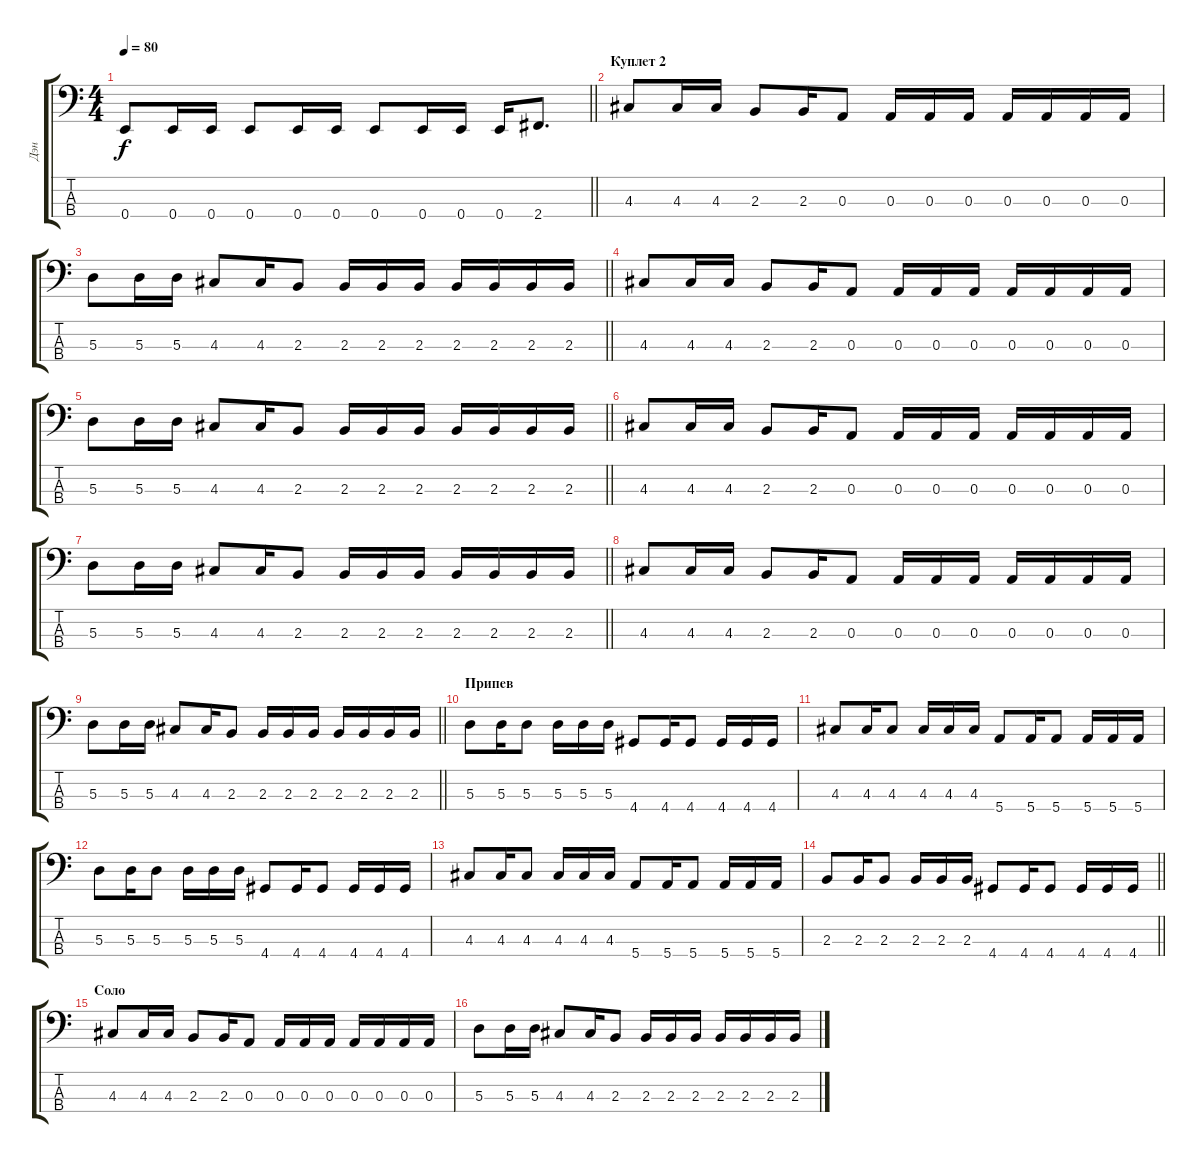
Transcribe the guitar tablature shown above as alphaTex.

\track ("Дэн" "Дэн") {instrument electricbassfinger}
\staff {score tabs}
\tuning (G2 D2 A1 E1) {hide}
\ts (4 4)
\tempo 80
\clef f4
\barLineRight lightlight
\ks c
0.4.8{dy f} 0.4.16 0.4.16 0.4.8 0.4.16 0.4.16 0.4.8 0.4.16 0.4.16 0.4.16 2.4.8{d} |
\section ("" "Куплет 2")
4.3.8 4.3.16 4.3.16 2.3.8 2.3.16 0.3.8 0.3.16 0.3.16 0.3.16 0.3.16 0.3.16 0.3.16 0.3.16 |
\barLineRight lightlight
5.3.8 5.3.16 5.3.16 4.3.8 4.3.16 2.3.8 2.3.16 2.3.16 2.3.16 2.3.16 2.3.16 2.3.16 2.3.16 |
4.3.8 4.3.16 4.3.16 2.3.8 2.3.16 0.3.8 0.3.16 0.3.16 0.3.16 0.3.16 0.3.16 0.3.16 0.3.16 |
\barLineRight lightlight
5.3.8 5.3.16 5.3.16 4.3.8 4.3.16 2.3.8 2.3.16 2.3.16 2.3.16 2.3.16 2.3.16 2.3.16 2.3.16 |
4.3.8 4.3.16 4.3.16 2.3.8 2.3.16 0.3.8 0.3.16 0.3.16 0.3.16 0.3.16 0.3.16 0.3.16 0.3.16 |
\barLineRight lightlight
5.3.8 5.3.16 5.3.16 4.3.8 4.3.16 2.3.8 2.3.16 2.3.16 2.3.16 2.3.16 2.3.16 2.3.16 2.3.16 |
4.3.8 4.3.16 4.3.16 2.3.8 2.3.16 0.3.8 0.3.16 0.3.16 0.3.16 0.3.16 0.3.16 0.3.16 0.3.16 |
\barLineRight lightlight
5.3.8 5.3.16 5.3.16 4.3.8 4.3.16 2.3.8 2.3.16 2.3.16 2.3.16 2.3.16 2.3.16 2.3.16 2.3.16 |
\section ("" "Припев")
5.3.8 5.3.16 5.3.8 5.3.16 5.3.16 5.3.16 4.4.8 4.4.16 4.4.8 4.4.16 4.4.16 4.4.16 |
4.3.8 4.3.16 4.3.8 4.3.16 4.3.16 4.3.16 5.4.8 5.4.16 5.4.8 5.4.16 5.4.16 5.4.16 |
5.3.8 5.3.16 5.3.8 5.3.16 5.3.16 5.3.16 4.4.8 4.4.16 4.4.8 4.4.16 4.4.16 4.4.16 |
4.3.8 4.3.16 4.3.8 4.3.16 4.3.16 4.3.16 5.4.8 5.4.16 5.4.8 5.4.16 5.4.16 5.4.16 |
\barLineRight lightlight
2.3.8 2.3.16 2.3.8 2.3.16 2.3.16 2.3.16 4.4.8 4.4.16 4.4.8 4.4.16 4.4.16 4.4.16 |
\section ("" "Соло")
4.3.8 4.3.16 4.3.16 2.3.8 2.3.16 0.3.8 0.3.16 0.3.16 0.3.16 0.3.16 0.3.16 0.3.16 0.3.16 |
5.3.8 5.3.16 5.3.16 4.3.8 4.3.16 2.3.8 2.3.16 2.3.16 2.3.16 2.3.16 2.3.16 2.3.16 2.3.16
